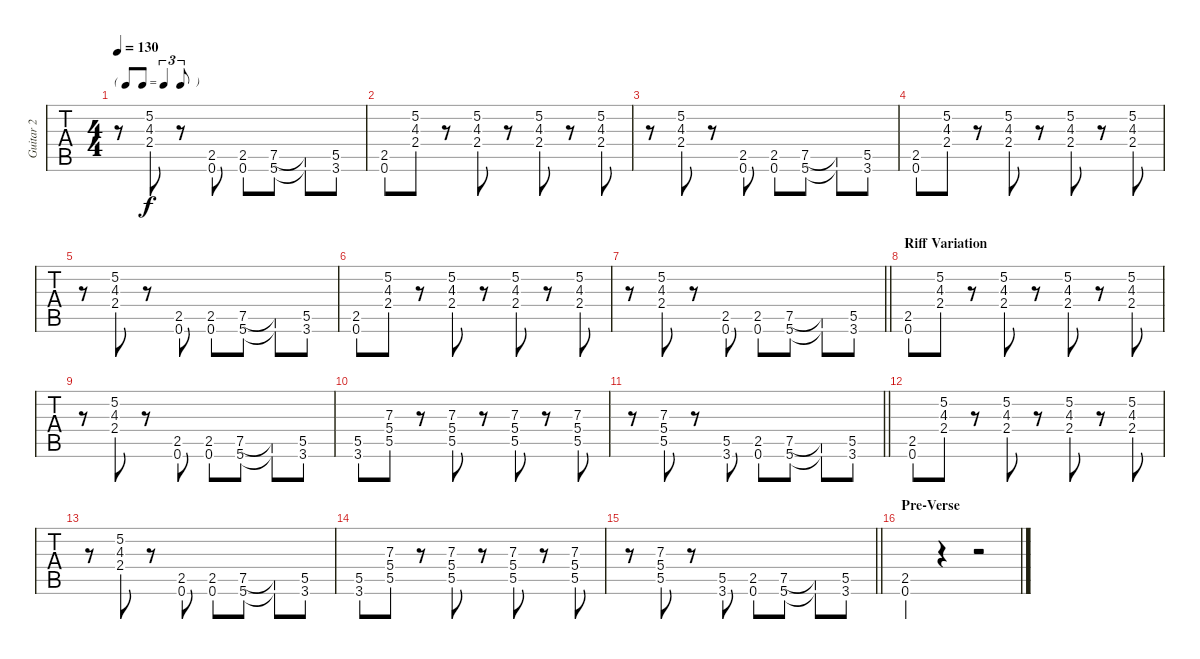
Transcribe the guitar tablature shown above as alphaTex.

\track ("Guitar 2" "Guitar 2") {instrument distortionguitar}
\staff {tabs}
\tuning (E4 B3 G3 D3 A2 E2) {hide}
\ts (4 4)
\tf triplet8th
\tempo 130
\clef g2
\ks c
r.8{dy f} (5.2 4.3 2.4).8 r.8 (2.5 0.6).8 (2.5 0.6).8 (7.5 5.6).8 (7.5{t} 5.6{t}).8 (5.5 3.6).8 |
(2.5 0.6).8 (5.2 4.3 2.4).8 r.8 (5.2 4.3 2.4).8 r.8 (5.2 4.3 2.4).8 r.8 (5.2 4.3 2.4).8 |
r.8 (5.2 4.3 2.4).8 r.8 (2.5 0.6).8 (2.5 0.6).8 (7.5 5.6).8 (7.5{t} 5.6{t}).8 (5.5 3.6).8 |
(2.5 0.6).8 (5.2 4.3 2.4).8 r.8 (5.2 4.3 2.4).8 r.8 (5.2 4.3 2.4).8 r.8 (5.2 4.3 2.4).8 |
r.8 (5.2 4.3 2.4).8 r.8 (2.5 0.6).8 (2.5 0.6).8 (7.5 5.6).8 (7.5{t} 5.6{t}).8 (5.5 3.6).8 |
(2.5 0.6).8 (5.2 4.3 2.4).8 r.8 (5.2 4.3 2.4).8 r.8 (5.2 4.3 2.4).8 r.8 (5.2 4.3 2.4).8 |
\barLineRight lightlight
r.8 (5.2 4.3 2.4).8 r.8 (2.5 0.6).8 (2.5 0.6).8 (7.5 5.6).8 (7.5{t} 5.6{t}).8 (5.5 3.6).8 |
\section ("" "Riff Variation")
(2.5 0.6).8 (5.2 4.3 2.4).8 r.8 (5.2 4.3 2.4).8 r.8 (5.2 4.3 2.4).8 r.8 (5.2 4.3 2.4).8 |
r.8 (5.2 4.3 2.4).8 r.8 (2.5 0.6).8 (2.5 0.6).8 (7.5 5.6).8 (7.5{t} 5.6{t}).8 (5.5 3.6).8 |
(5.5 3.6).8 (7.3 5.4 5.5).8 r.8 (7.3 5.4 5.5).8 r.8 (7.3 5.4 5.5).8 r.8 (7.3 5.4 5.5).8 |
\barLineRight lightlight
r.8 (7.3 5.4 5.5).8 r.8 (5.5 3.6).8 (2.5 0.6).8 (7.5 5.6).8 (7.5{t} 5.6{t}).8 (5.5 3.6).8 |
(2.5 0.6).8 (5.2 4.3 2.4).8 r.8 (5.2 4.3 2.4).8 r.8 (5.2 4.3 2.4).8 r.8 (5.2 4.3 2.4).8 |
r.8 (5.2 4.3 2.4).8 r.8 (2.5 0.6).8 (2.5 0.6).8 (7.5 5.6).8 (7.5{t} 5.6{t}).8 (5.5 3.6).8 |
(5.5 3.6).8 (7.3 5.4 5.5).8 r.8 (7.3 5.4 5.5).8 r.8 (7.3 5.4 5.5).8 r.8 (7.3 5.4 5.5).8 |
\barLineRight lightlight
r.8 (7.3 5.4 5.5).8 r.8 (5.5 3.6).8 (2.5 0.6).8 (7.5 5.6).8 (7.5{t} 5.6{t}).8 (5.5 3.6).8 |
\section ("" "Pre-Verse")
(2.5 0.6).4 r.4 r.2
